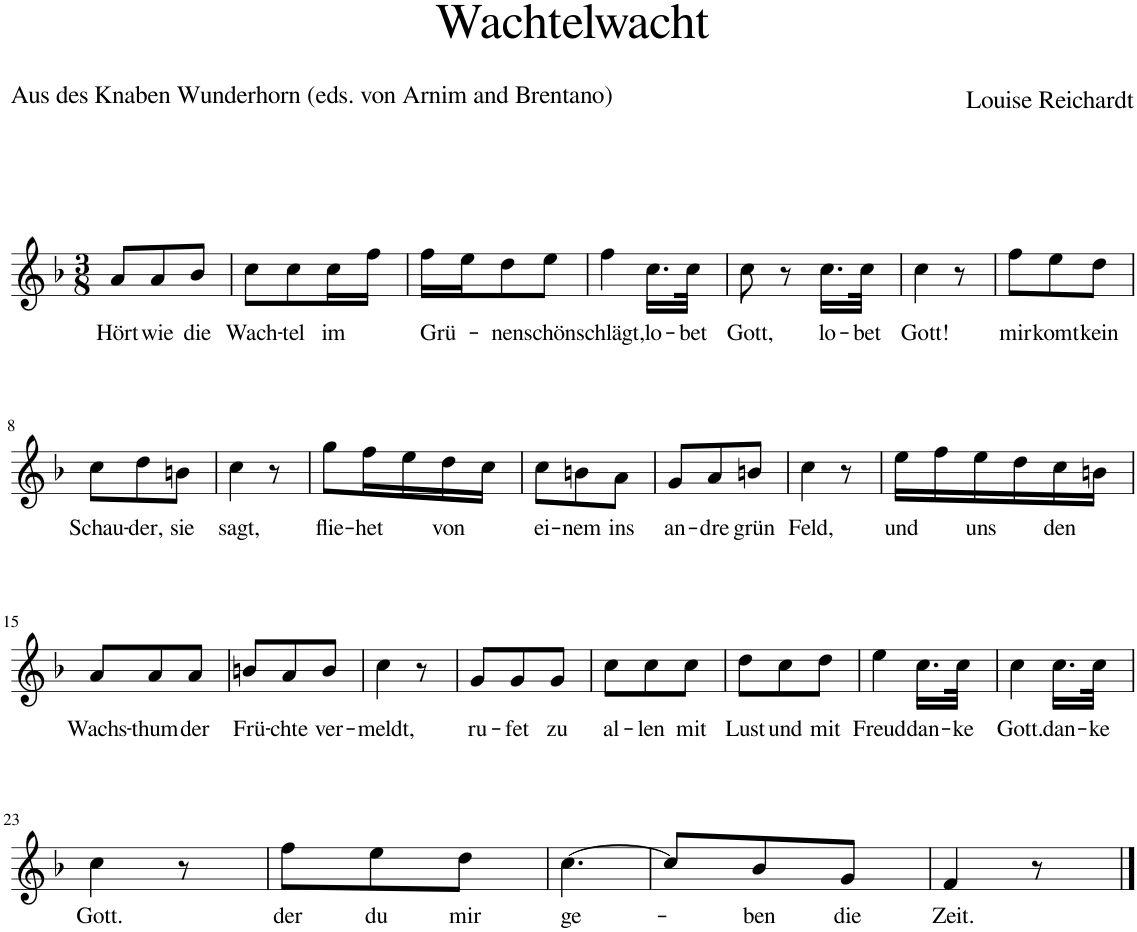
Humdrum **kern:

**kern	**text
*part1	*part1
*staff1	*staff1
*I"Piano	*
*I'Pno	*
*clefG2	*
*k[b-]	*
*M3/8	*
=1	=1
!	!LO:LY:b
8a/L	Hört
!	!LO:LY:b
8a/	wie
!	!LO:LY:b
8b-/J	die
=2	=2
!	!LO:LY:b
8cc\L	Wach-
!	!LO:LY:b
8cc\	-tel
!	!LO:LY:b
16cc\L	im
16ff\JJ	.
=3	=3
!	!LO:LY:b
16ff\LL	Grü-
16ee\J	.
!	!LO:LY:b
8dd\	-nen
!	!LO:LY:b
8ee\J	schön
=4	=4
!	!LO:LY:b
4ff\	schlägt,
!	!LO:LY:b
16.cc\LL	lo-
!	!LO:LY:b
32cc\JJk	-bet
=5	=5
!	!LO:LY:b
8cc\	Gott,
8r	.
!	!LO:LY:b
16.cc\LL	lo-
!	!LO:LY:b
32cc\JJk	-bet
=6	=6
!	!LO:LY:b
4cc\	Gott!
8r	.
=7	=7
!	!LO:LY:b
8ff\L	mir
!	!LO:LY:b
8ee\	komt
!	!LO:LY:b
8dd\J	kein
!!LO:LB:g=z
=8	=8
!	!LO:LY:b
8cc\L	Schau-
!	!LO:LY:b
8dd\	-der,
!	!LO:LY:b
8bn\J	sie
=9	=9
!	!LO:LY:b
4cc\	sagt,
8r	.
=10	=10
!	!LO:LY:b
8gg\L	flie-
!	!LO:LY:b
16ff\L	-het
16ee\	.
!	!LO:LY:b
16dd\	von
16cc\JJ	.
=11	=11
!	!LO:LY:b
8cc\L	ei-
!	!LO:LY:b
8bn\	-nem
!	!LO:LY:b
8a\J	ins
=12	=12
!	!LO:LY:b
8g/L	an-
!	!LO:LY:b
8a/	-dre
!	!LO:LY:b
8bn/J	grün
=13	=13
!	!LO:LY:b
4cc\	Feld,
8r	.
=14	=14
!	!LO:LY:b
16ee\LL	und
16ff\	.
!	!LO:LY:b
16ee\	uns
16dd\	.
!	!LO:LY:b
16cc\	den
16bn\JJ	.
!!LO:LB:g=z
=15	=15
!	!LO:LY:b
8a/L	Wachs-
!	!LO:LY:b
8a/	-thum
!	!LO:LY:b
8a/J	der
=16	=16
!	!LO:LY:b
8bn/L	Frü-
!	!LO:LY:b
8a/	-chte
!	!LO:LY:b
8b/J	ver-
=17	=17
!	!LO:LY:b
4cc\	-meldt,
8r	.
=18	=18
!	!LO:LY:b
8g/L	ru-
!	!LO:LY:b
8g/	-fet
!	!LO:LY:b
8g/J	zu
=19	=19
!	!LO:LY:b
8cc\L	al-
!	!LO:LY:b
8cc\	-len
!	!LO:LY:b
8cc\J	mit
=20	=20
!	!LO:LY:b
8dd\L	Lust
!	!LO:LY:b
8cc\	und
!	!LO:LY:b
8dd\J	mit
=21	=21
!	!LO:LY:b
4ee\	Freud
!	!LO:LY:b
16.cc\LL	dan-
!	!LO:LY:b
32cc\JJk	-ke
=22	=22
!	!LO:LY:b
4cc\	Gott.
!	!LO:LY:b
16.cc\LL	dan-
!	!LO:LY:b
32cc\JJk	-ke
!!LO:LB:g=z
=23	=23
!	!LO:LY:b
4cc\	Gott.
8r	.
=24	=24
!	!LO:LY:b
8ff\L	der
!	!LO:LY:b
8ee\	du
!	!LO:LY:b
8dd\J	mir
=25	=25
!	!LO:LY:b
[4.cc\	ge-
=26	=26
8cc/L]	.
!	!LO:LY:b
8b-/	-ben
!	!LO:LY:b
8g/J	die
=27	=27
!	!LO:LY:b
4f/	Zeit.
8r	.
==	==
*-	*-
